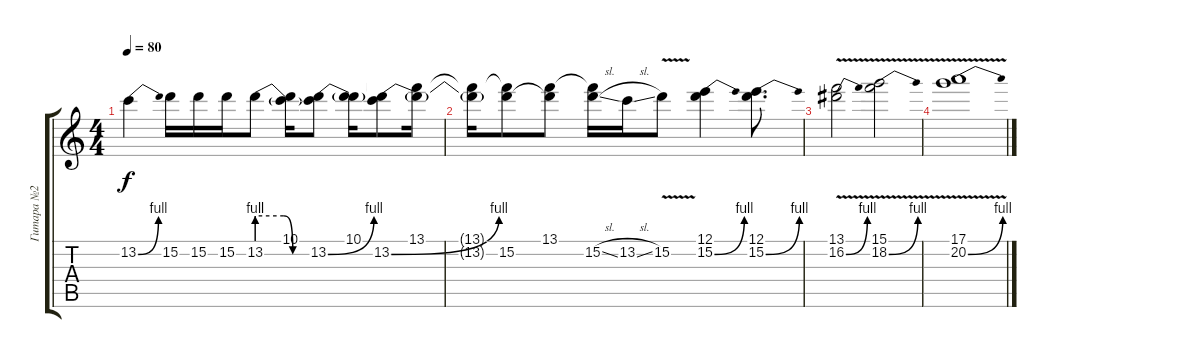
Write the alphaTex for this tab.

\track ("Гитара №2" "Гитара №2") {instrument overdrivenguitar}
\staff {score tabs}
\tuning (E4 B3 G3 D3 A2 D2) {hide}
\ts (4 4)
\tempo 80
\clef g2
\ks c
13.2{be (bend 0 0 60 4) t}.4{dy f} 15.2.16 15.2.16 15.2.16 13.2{be (custom 0 4 30 4 40 0 60 0)}.8 (10.1 13.2{t}).16 (10.1{t} 13.2{be (bend 0 0 60 4)}).8 (10.1 13.2{t}).16 (10.1{t} 13.2{be (bend 0 0 60 4)}).8 (13.1 13.2{t}).16 |
(13.1{t} 13.2{t}).16 (13.1{t} 15.2).8 (13.1 15.2{t}).8 (13.1{t} 15.2{sl}).16 13.2{sl}.16 15.2{v}.8 (12.1 15.2{be (bend 0 0 60 4)}).4 (12.1 15.2{be (bend 0 0 60 4)}).8{d} |
(13.1 16.2{be (bend 0 0 60 4) v}).2 (15.1 18.2{be (bend 0 0 60 4) v}).2 |
(17.1 20.2{be (bend 0 0 60 4) v}).1
